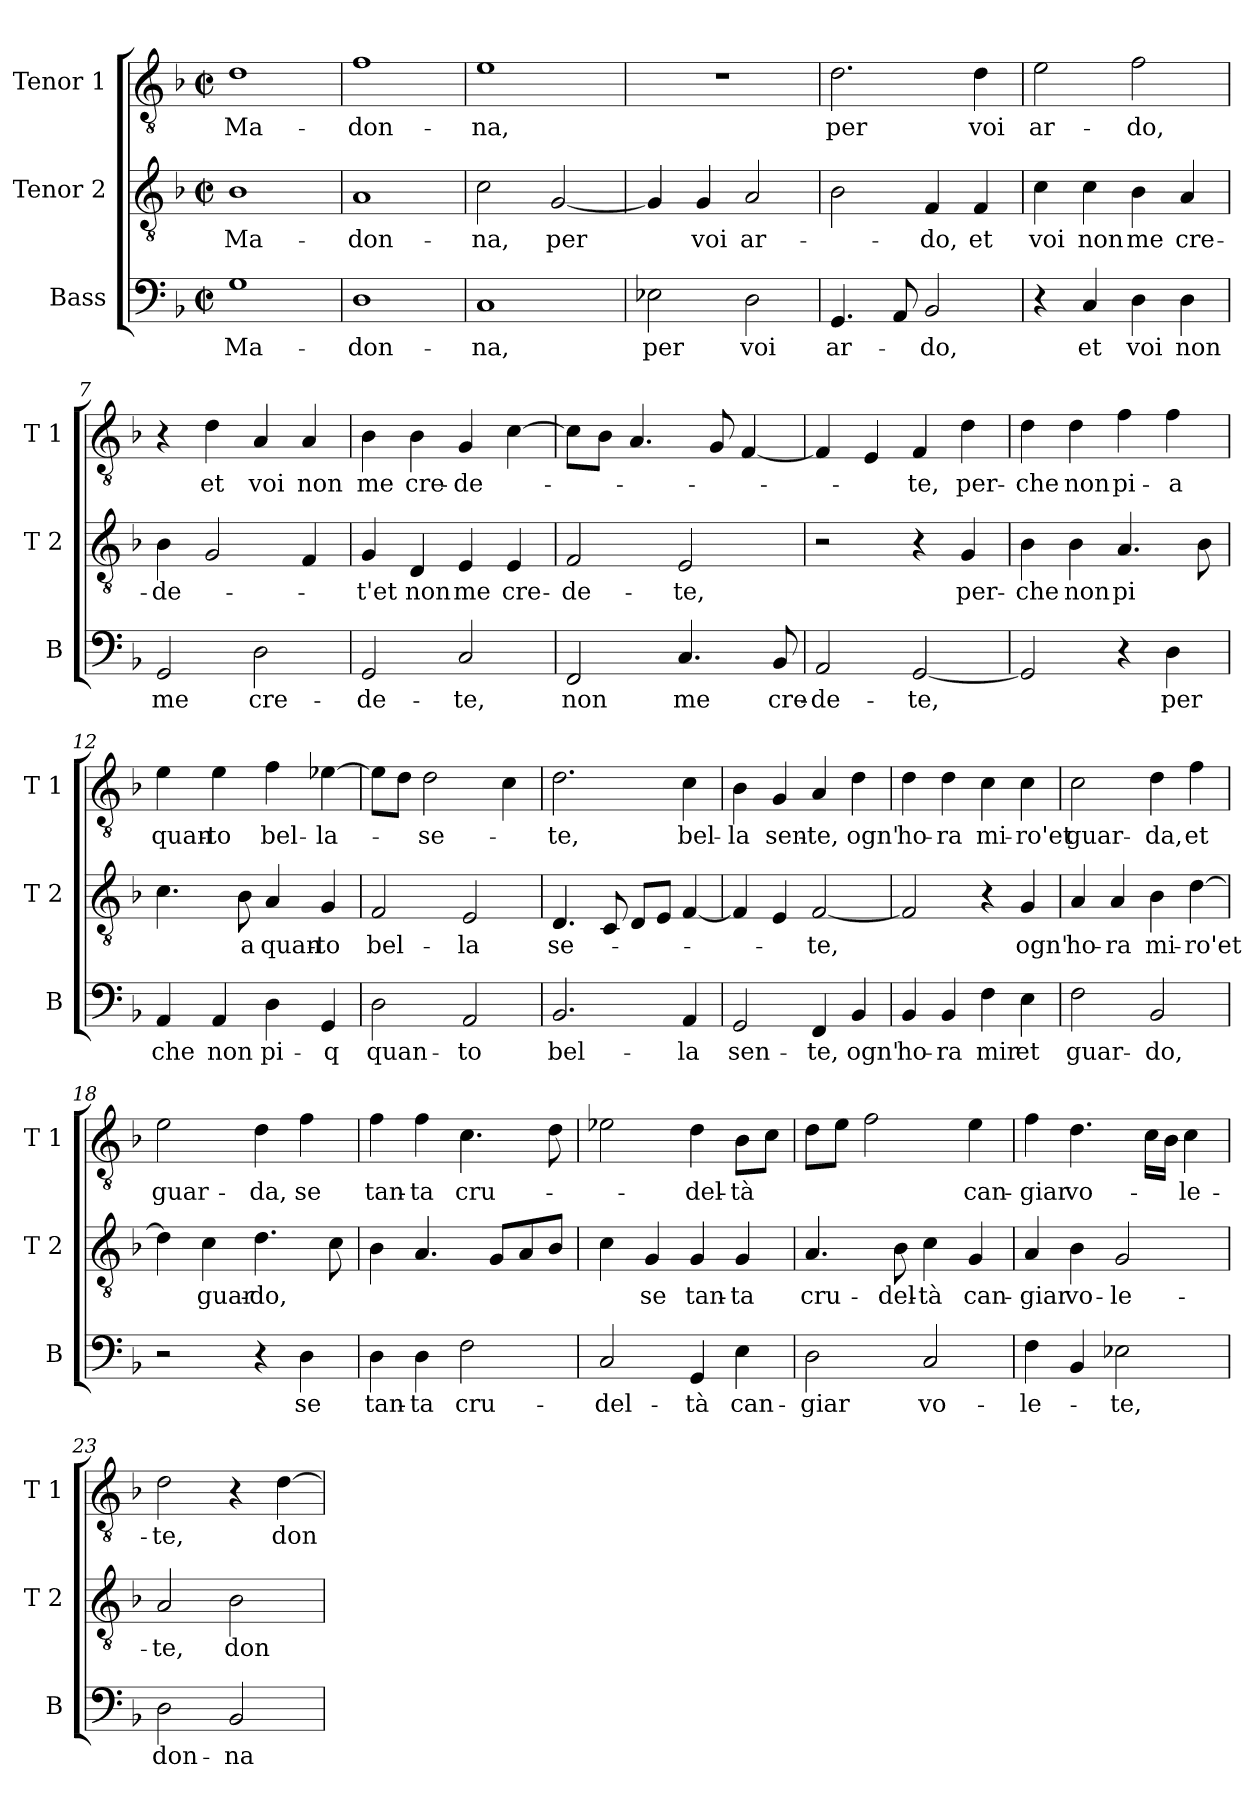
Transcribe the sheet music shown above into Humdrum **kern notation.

**kern	**text	**kern	**text	**kern	**text
*part3	*part3	*part2	*part2	*part1	*part1
*staff3	*staff3	*staff2	*staff2	*staff1	*staff1
*I"Bass	*	*I"Tenor 2	*	*I"Tenor 1	*
*I'B	*	*I'T 2	*	*I'T 1	*
*clefF4	*	*clefGv2	*	*clefGv2	*
*k[b-]	*	*k[b-]	*	*k[b-]	*
*F:	*	*F:	*	*F:	*
*M2/2	*	*M2/2	*	*M2/2	*
*met(c|)	*	*met(c|)	*	*met(c|)	*
=1	=1	=1	=1	=1	=1
!	!LO:LY:b	!	!LO:LY:b	!	!LO:LY:b
1G	Ma-	1B-	Ma-	1d	Ma-
=2	=2	=2	=2	=2	=2
!	!LO:LY:b	!	!LO:LY:b	!	!LO:LY:b
1D	-don-	1A	-don-	1f	-don-
=3	=3	=3	=3	=3	=3
!	!LO:LY:b	!	!LO:LY:b	!	!LO:LY:b
1C	-na,	2c\	-na,	1e	-na,
!	!	!	!LO:LY:b	!	!
.	.	[2G/	per	.	.
=4	=4	=4	=4	=4	=4
!	!LO:LY:b	!	!	!	!
2E-X\	per	4G/]	.	1r	.
!	!	!	!LO:LY:b	!	!
.	.	4G/	voi	.	.
!	!LO:LY:b	!	!LO:LY:b	!	!
2D\	voi	2A/	ar-	.	.
=5	=5	=5	=5	=5	=5
!	!LO:LY:b	!	!	!	!LO:LY:b
4.GG/	ar-	2B-\	.	2.d\	per
8AA/	.	.	.	.	.
!	!LO:LY:b	!	!LO:LY:b	!	!
2BB-/	-do,	4F/	-do,	.	.
!	!	!	!LO:LY:b	!	!LO:LY:b
.	.	4F/	et	4d\	voi
!!LO:LB:g=z
=6	=6	=6	=6	=6	=6
!	!	!	!LO:LY:b	!	!LO:LY:b
4r	.	4c\	voi	2e\	ar-
!	!LO:LY:b	!	!LO:LY:b	!	!
4C/	et	4c\	non	.	.
!	!LO:LY:b	!	!LO:LY:b	!	!LO:LY:b
4D\	voi	4B-\	me	2f\	-do,
!	!LO:LY:b	!	!LO:LY:b	!	!
4D\	non	4A/	cre-	.	.
=7	=7	=7	=7	=7	=7
!	!LO:LY:b	!	!LO:LY:b	!	!
2GG/	me	4B-\	-de-	4r	.
!	!	!	!	!	!LO:LY:b
.	.	2G/	.	4d\	et
!	!LO:LY:b	!	!	!	!LO:LY:b
2D\	cre-	.	.	4A/	voi
!	!	!	!	!	!LO:LY:b
.	.	4F/	.	4A/	non
=8	=8	=8	=8	=8	=8
!	!LO:LY:b	!	!LO:LY:b	!	!LO:LY:b
2GG/	-de-	4G/	-t'et	4B-\	me
!	!	!	!LO:LY:b	!	!LO:LY:b
.	.	4D/	non	4B-\	cre-
!	!LO:LY:b	!	!LO:LY:b	!	!LO:LY:b
2C/	-te,	4E/	me	4G/	-de-
!	!	!	!LO:LY:b	!	!
.	.	4E/	cre-	[4c\	.
=9	=9	=9	=9	=9	=9
!	!LO:LY:b	!	!LO:LY:b	!	!
2FF/	non	2F/	-de-	8c\L]	.
.	.	.	.	8B-\J	.
.	.	.	.	4.A/	.
!	!LO:LY:b	!	!LO:LY:b	!	!
4.C/	me	2E/	-te,	.	.
.	.	.	.	8G/	.
.	.	.	.	[4F/	.
!	!LO:LY:b	!	!	!	!
8BB-/	cre-	.	.	.	.
=10	=10	=10	=10	=10	=10
!	!LO:LY:b	!	!	!	!
2AA/	-de-	2r	.	4F/]	.
.	.	.	.	4E/	.
!	!LO:LY:b	!	!	!	!LO:LY:b
[2GG/	-te,	4r	.	4F/	-te,
!	!	!	!LO:LY:b	!	!LO:LY:b
.	.	4G/	per-	4d\	per-
!!LO:LB:g=z
=11	=11	=11	=11	=11	=11
!	!	!	!LO:LY:b	!	!LO:LY:b
2GG/]	.	4B-\	-che	4d\	-che
!	!	!	!LO:LY:b	!	!LO:LY:b
.	.	4B-\	non	4d\	non
!	!	!	!LO:LY:b	!	!LO:LY:b
4r	.	4.A/	pi	4f\	pi-
!	!LO:LY:b	!	!	!	!LO:LY:b
4D\	per	.	.	4f\	-a
.	.	8B-\	.	.	.
=12	=12	=12	=12	=12	=12
!	!LO:LY:b	!	!	!	!LO:LY:b
4AA/	che	4.c\	.	4e\	quan-
!	!LO:LY:b	!	!	!	!LO:LY:b
4AA/	non	.	.	4e\	-to
!	!	!	!LO:LY:b	!	!
.	.	8B-\	a	.	.
!	!LO:LY:b	!	!LO:LY:b	!	!LO:LY:b
4D\	pi-	4A/	quan-	4f\	bel-
!	!LO:LY:b	!	!LO:LY:b	!	!LO:LY:b
4GG/	-q	4G/	-to	[4e-X\	-la-
=13	=13	=13	=13	=13	=13
!	!LO:LY:b	!	!LO:LY:b	!	!
2D\	quan-	2F/	bel-	8e-\L]	.
.	.	.	.	8d\J	.
!	!	!	!	!	!LO:LY:b
.	.	.	.	2d\	-se-
!	!LO:LY:b	!	!LO:LY:b	!	!
2AA/	-to	2E/	-la	.	.
.	.	.	.	4c\	.
=14	=14	=14	=14	=14	=14
!	!LO:LY:b	!	!LO:LY:b	!	!LO:LY:b
2.BB-/	bel-	4.D/	se-	2.d\	-te,
.	.	8C/	.	.	.
.	.	8D/L	.	.	.
.	.	8E/J	.	.	.
!	!LO:LY:b	!	!	!	!LO:LY:b
4AA/	-la	[4F/	.	4c\	bel-
=15	=15	=15	=15	=15	=15
!	!LO:LY:b	!	!	!	!LO:LY:b
2GG/	sen-	4F/]	.	4B-\	-la
!	!	!	!	!	!LO:LY:b
.	.	4E/	.	4G/	sen-
!	!LO:LY:b	!	!LO:LY:b	!	!LO:LY:b
4FF/	-te,	[2F/	-te,	4A/	-te,
!	!LO:LY:b	!	!	!	!LO:LY:b
4BB-/	ogn'	.	.	4d\	ogn'
!!LO:PB:g=z
=16	=16	=16	=16	=16	=16
!	!LO:LY:b	!	!	!	!LO:LY:b
4BB-/	ho-	2F/]	.	4d\	ho-
!	!LO:LY:b	!	!	!	!LO:LY:b
4BB-/	-ra	.	.	4d\	-ra
!	!LO:LY:b	!	!	!	!LO:LY:b
4F\	mir	4r	.	4c\	mi-
!	!LO:LY:b	!	!LO:LY:b	!	!LO:LY:b
4E\	et	4G/	ogn'	4c\	-ro'et
=17	=17	=17	=17	=17	=17
!	!LO:LY:b	!	!LO:LY:b	!	!LO:LY:b
2F\	guar-	4A/	ho-	2c\	guar-
!	!	!	!LO:LY:b	!	!
.	.	4A/	-ra	.	.
!	!LO:LY:b	!	!LO:LY:b	!	!LO:LY:b
2BB-/	-do,	4B-\	mi-	4d\	-da,
!	!	!	!LO:LY:b	!	!LO:LY:b
.	.	[4d\	-ro'et	4f\	et
=18	=18	=18	=18	=18	=18
!	!	!	!	!	!LO:LY:b
2r	.	4d\]	.	2e\	guar-
!	!	!	!LO:LY:b	!	!
.	.	4c\	guar-	.	.
!	!	!	!LO:LY:b	!	!LO:LY:b
4r	.	4.d\	-do,	4d\	-da,
!	!LO:LY:b	!	!	!	!LO:LY:b
4D\	se	.	.	4f\	se
.	.	8c\	.	.	.
=19	=19	=19	=19	=19	=19
!	!LO:LY:b	!	!	!	!LO:LY:b
4D\	tan-	4B-\	.	4f\	tan-
!	!LO:LY:b	!	!	!	!LO:LY:b
4D\	-ta	4.A/	.	4f\	-ta
!	!LO:LY:b	!	!	!	!LO:LY:b
2F\	cru-	.	.	4.c\	cru-
.	.	8G/L	.	.	.
.	.	8A/	.	.	.
.	.	8B-/J	.	8d\	.
=20	=20	=20	=20	=20	=20
!	!LO:LY:b	!	!	!	!
2C/	-del-	4c\	.	2e-X\	.
!	!	!	!LO:LY:b	!	!
.	.	4G/	se	.	.
!	!LO:LY:b	!	!LO:LY:b	!	!LO:LY:b
4GG/	-tà	4G/	tan-	4d\	-del-
!	!LO:LY:b	!	!LO:LY:b	!	!LO:LY:b
4E\	can-	4G/	-ta	8B-\L	-tà
.	.	.	.	8c\J	.
!!LO:LB:g=z
=21	=21	=21	=21	=21	=21
!	!LO:LY:b	!	!LO:LY:b	!	!
2D\	-giar	4.A/	cru-	8d\L	.
.	.	.	.	8e\J	.
.	.	.	.	2f\	.
!	!	!	!LO:LY:b	!	!
.	.	8B-\	-del-	.	.
!	!LO:LY:b	!	!LO:LY:b	!	!
2C/	vo-	4c\	-tà	.	.
!	!	!	!LO:LY:b	!	!LO:LY:b
.	.	4G/	can-	4e\	can-
=22	=22	=22	=22	=22	=22
!	!LO:LY:b	!	!LO:LY:b	!	!LO:LY:b
4F\	-le-	4A/	-giar	4f\	-giar
!	!	!	!LO:LY:b	!	!LO:LY:b
4BB-/	.	4B-\	vo-	4.d\	vo-
!	!LO:LY:b	!	!LO:LY:b	!	!
2E-X\	-te,	2G/	-le-	.	.
.	.	.	.	16c\LL	.
.	.	.	.	16B-\JJ	.
!	!	!	!	!	!LO:LY:b
.	.	.	.	4c\	-le-
=23	=23	=23	=23	=23	=23
!	!LO:LY:b	!	!LO:LY:b	!	!LO:LY:b
2D\	don-	2A/	-te,	2d\	-te,
!	!LO:LY:b	!	!LO:LY:b	!	!
2BB-/	-na	2B-\	don-	4r	.
!	!	!	!	!	!LO:LY:b
.	.	.	.	[4d\	don-
=	=	=	=	=	=
*-	*-	*-	*-	*-	*-
